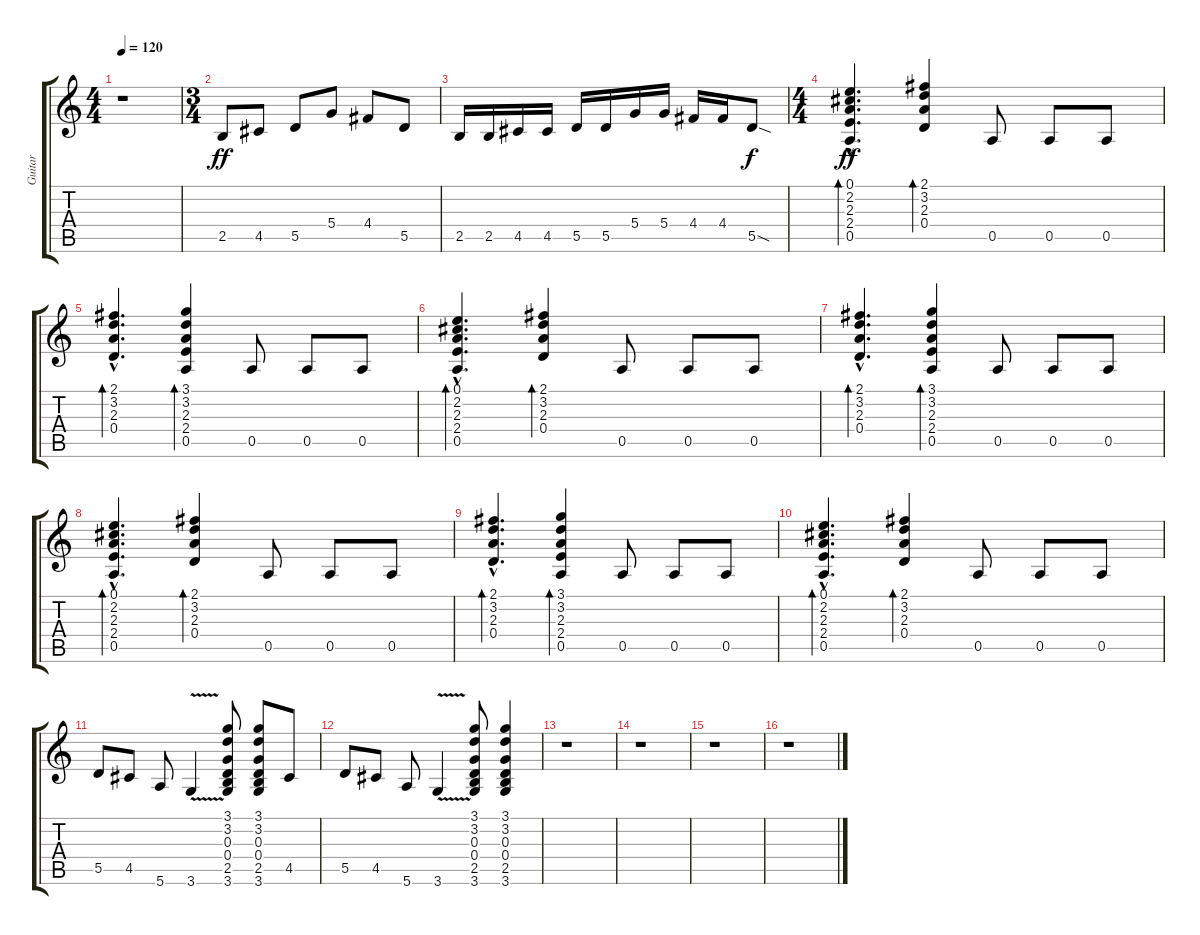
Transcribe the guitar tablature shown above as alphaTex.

\track ("Guitar" "Guitar") {instrument distortionguitar}
\staff {score tabs}
\tuning (E4 B3 G3 D3 A2 E2) {hide}
\ts (4 4)
\tempo 120
\clef g2
\ks c
r.1{dy ff instrument distortionguitar} |
\ts (3 4)
2.5.8 4.5.8 5.5.8 5.4.8 4.4.8 5.5.8 |
2.5.16 2.5.16 4.5.16 4.5.16 5.5.16 5.5.16 5.4.16 5.4.16 4.4.16 4.4.16 5.5{sod}.8{dy f} |
\ts (4 4)
(0.1{hac} 2.2{hac} 2.3{hac} 2.4{hac} 0.5{hac}).4{d bd 120 dy ff} (2.1 3.2 2.3 0.4).4{bd 60} 0.5.8 0.5.8 0.5.8 |
(2.1{hac} 3.2{hac} 2.3{hac} 0.4{hac}).4{d bd 60} (3.1 3.2 2.3 2.4 0.5).4{bd 60} 0.5.8 0.5.8 0.5.8 |
(0.1{hac} 2.2{hac} 2.3{hac} 2.4{hac} 0.5{hac}).4{d bd 120} (2.1 3.2 2.3 0.4).4{bd 60} 0.5.8 0.5.8 0.5.8 |
(2.1{hac} 3.2{hac} 2.3{hac} 0.4{hac}).4{d bd 60} (3.1 3.2 2.3 2.4 0.5).4{bd 60} 0.5.8 0.5.8 0.5.8 |
(0.1{hac} 2.2{hac} 2.3{hac} 2.4{hac} 0.5{hac}).4{d bd 120} (2.1 3.2 2.3 0.4).4{bd 60} 0.5.8 0.5.8 0.5.8 |
(2.1{hac} 3.2{hac} 2.3{hac} 0.4{hac}).4{d bd 60} (3.1 3.2 2.3 2.4 0.5).4{bd 60} 0.5.8 0.5.8 0.5.8 |
(0.1{hac} 2.2{hac} 2.3{hac} 2.4{hac} 0.5{hac}).4{d bd 120} (2.1 3.2 2.3 0.4).4{bd 60} 0.5.8 0.5.8 0.5.8 |
5.5.8 4.5.8 5.6.8 3.6{v}.4 (3.1 3.2 0.3 0.4 2.5 3.6).8 (3.1 3.2 0.3 0.4 2.5 3.6).8 4.5.8 |
5.5.8 4.5.8 5.6.8 3.6{v}.4 (3.1 3.2 0.3 0.4 2.5 3.6).8 (3.1 3.2 0.3 0.4 2.5 3.6).4 |
r.1 |
r.1 |
r.1 |
r.1
